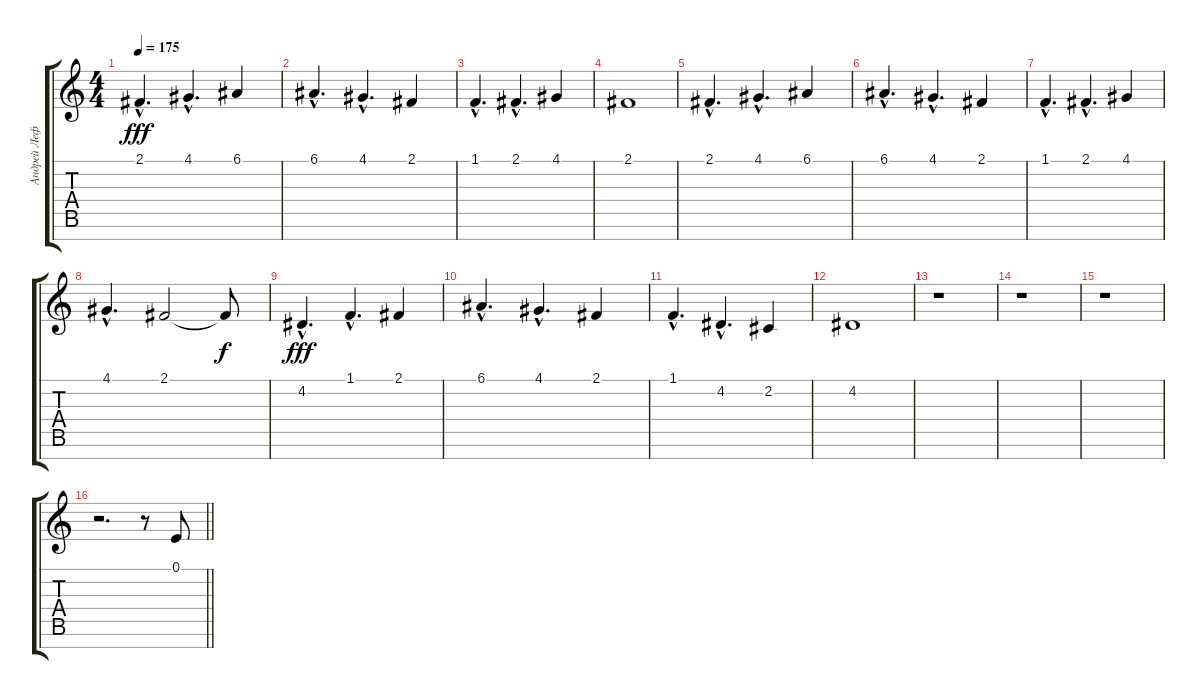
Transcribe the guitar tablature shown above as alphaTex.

\track ("Андрей Лефлер" "Андрей Леф") {instrument tenorsax}
\staff {score tabs}
\tuning (E4 B3 G3 D3 A2 E2 B1) {hide}
\ts (4 4)
\tempo 175
\clef g2
\ks c
2.1{hac}.4{d dy fff} 4.1{hac}.4{d} 6.1.4 |
6.1{hac}.4{d} 4.1{hac}.4{d} 2.1.4 |
1.1{hac}.4{d} 2.1{hac}.4{d} 4.1.4 |
2.1.1 |
2.1{hac}.4{d} 4.1{hac}.4{d} 6.1.4 |
6.1{hac}.4{d} 4.1{hac}.4{d} 2.1.4 |
1.1{hac}.4{d} 2.1{hac}.4{d} 4.1.4 |
4.1{hac}.4{d} 2.1.2 2.1{t}.8{dy f} |
4.2{hac}.4{d dy fff} 1.1{hac}.4{d} 2.1.4 |
6.1{hac}.4{d} 4.1{hac}.4{d} 2.1.4 |
1.1{hac}.4{d} 4.2{hac}.4{d} 2.2.4 |
4.2.1 |
r.1 |
r.1 |
r.1 |
\barLineRight lightlight
r.2{d} r.8 0.1.8
